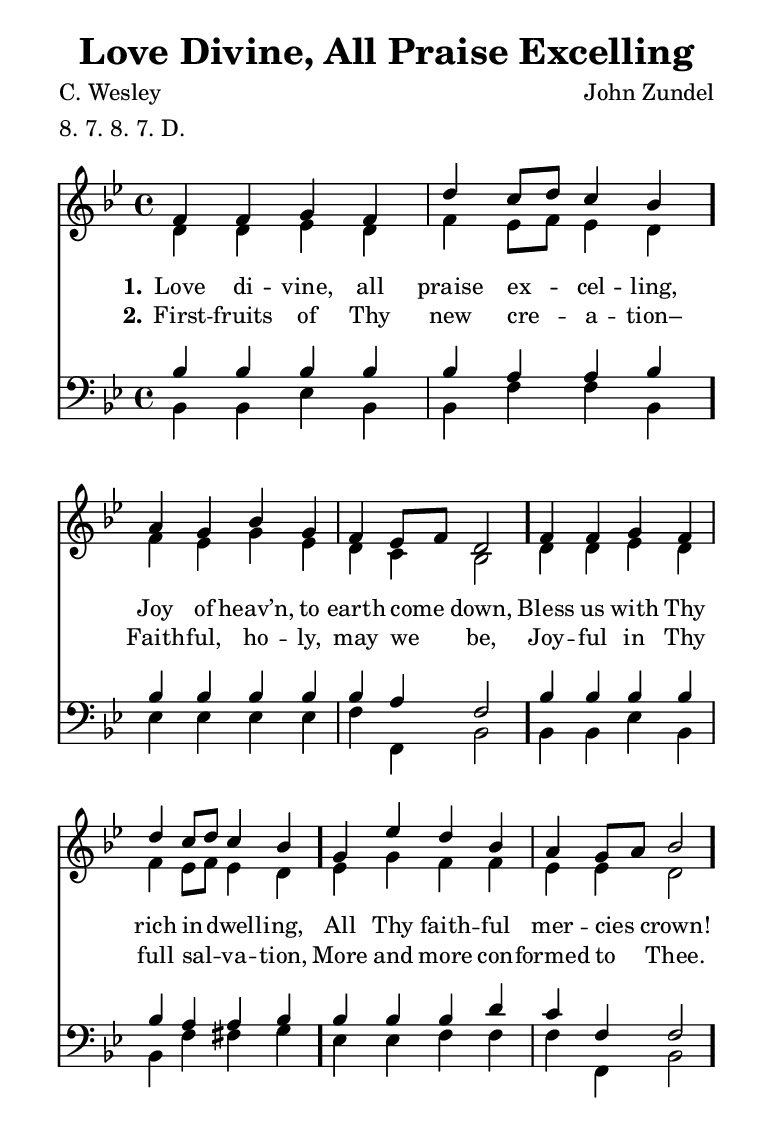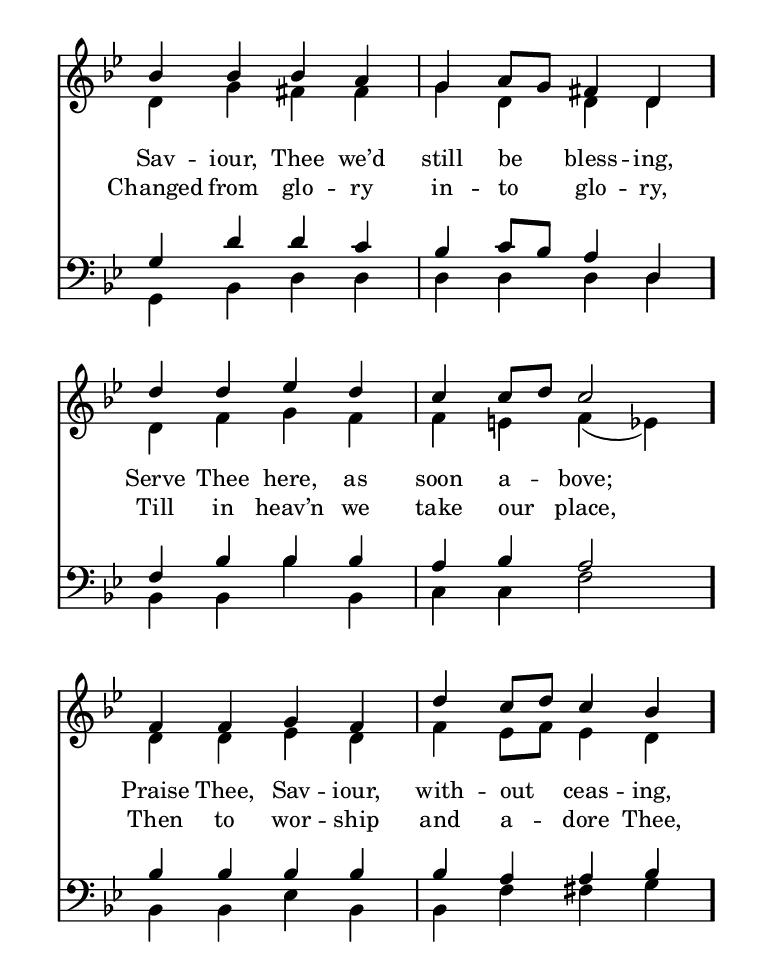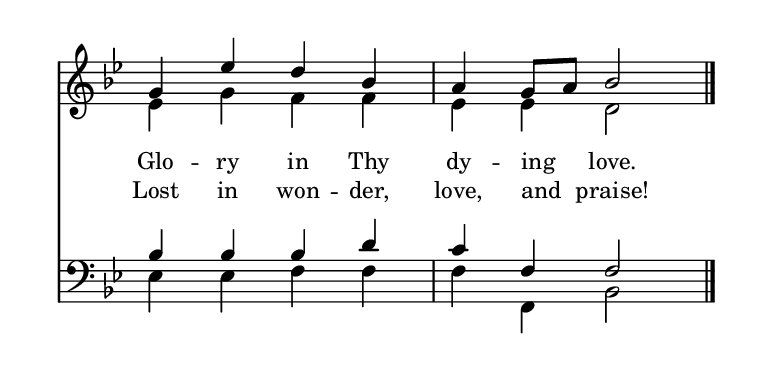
\include "common/global.ily"
\paper {
  \include "common/paper.ily"
  ragged-bottom = ##t
}

\header{
  hymnnumber = "274"
  title = "Love Divine, All Praise Excelling"
  tunename = "Zundel"
  meter = "8. 7. 8. 7. D."
  poet = "C. Wesley"
  composer = "John Zundel"
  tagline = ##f
}

global = {
  \include "common/overrides.ily"
  \override Staff.TimeSignature.style = #'()
  \time 4/4
  \override Score.MetronomeMark.transparent = ##t % hide all fermata changes too
  \tempo 4=80
  \key bes \major
  \autoBeamOff
}

notesSoprano = {
\global
\relative c' {

  f4 f g f | d' c8[ d] c4 bes |
  a4 g bes g | f ees8[ f] d2 |
  f4 f g f | d' c8[ d] c4 bes |
  g4 ees' d bes | a g8[ a] bes2 |

  bes4 bes bes a | g a8[ g] fis4 d |
  d'4 d ees d | c c8[ d] c2 |
  f,4 f g f | d' c8[ d] c4 bes |
  g4 ees' d bes | a g8[ a] bes2 |

  \bar "|."

}
}

notesAlto = {
\global
\relative e' {

  d4 d ees d | f ees8[ f] ees4 d |
  f ees g ees | d c bes2 |
  d4 d ees d | f ees8[ f] ees4 d |
  ees4 g f f | ees ees d2 |

  d4 g fis fis | g d d d |
  d4 f g f | f e f( ees) |
  d4 d ees d | f ees8[ f] ees4 d |
  ees4 g f f | ees ees d2 |

}
}

notesTenor = {
\global
\relative a {

  bes4 bes bes bes | bes a a bes |
  bes4 bes bes bes | bes a f2 |
  bes4 bes bes bes | bes a a bes |
  bes4 bes bes d | c f, f2 |

  g4 d' d c | bes c8[ bes] a4 d, |
  f4 bes bes bes | a bes a2 |
  bes4 bes bes bes | bes a a bes |
  bes4 bes bes d | c f, f2 |

}
}

notesBass = {
\global
\relative f, {

  bes4 bes ees bes | bes f' f bes, |
  ees4 ees ees ees | f f, bes2 |
  bes4 bes ees bes | bes f' fis g |
  ees4 ees f f | f f, bes2 |

  g4 bes d d | d d d d |
  bes4 bes bes' bes, | c c f2 |
  bes,4 bes ees bes | bes f' fis g |
  ees4 ees f f | f f, bes2 |

}
}

wordsA = \lyricmode {
\set stanza = "1."

Love di -- vine, all praise ex -- cel -- ling, \bar "."
Joy of heav’n, to earth come down, \bar "."
Bless us with Thy rich in -- dwell -- ing, \bar "."
All Thy faith -- ful mer -- cies crown! \bar "."
Sav -- iour, Thee we’d still be bless -- ing, \bar "."
Serve Thee here, as soon a -- bove; \bar "."
Praise Thee, Sav -- iour, with -- out ceas -- ing, \bar "."
Glo -- ry in Thy dy -- ing love. \bar "."

}

wordsB = \lyricmode {
\set stanza = "2."

First -- fruits of Thy new cre -- a -- tion–
Faith -- ful, ho -- ly, may we be,
Joy -- ful in Thy full sal -- va -- tion,
More and more con -- formed to Thee.
Changed from glo -- ry in -- to glo -- ry,
Till in heav’n we take our place,
Then to wor -- ship and a -- dore Thee,
Lost in won -- der, love, and praise!

}

\score {
  \context ChoirStaff <<
    \context Staff = upper <<
      \set ChoirStaff.systemStartDelimiter = #'SystemStartBar
      \context Voice  = sopranos { \voiceOne << \notesSoprano >> }
      \context Voice  = altos { \voiceTwo << \notesAlto >> }
      \context Lyrics = one   \lyricsto sopranos \wordsA
      \context Lyrics = two   \lyricsto sopranos \wordsB
    >>
    \context Staff = men <<
      \clef bass
      \context Voice  = tenors { \voiceOne << \notesTenor >> }
      \context Voice  = basses { \voiceTwo << \notesBass >> }
    >>
  >>
  \layout {
    \include "common/layout.ily"
  }
  \midi{
    \include "common/midi.ily"
  }
}

\version "2.18.2"  % necessary for upgrading to future LilyPond versions.

% vi:set et ts=2 sw=2 ai nocindent syntax=lilypond:
